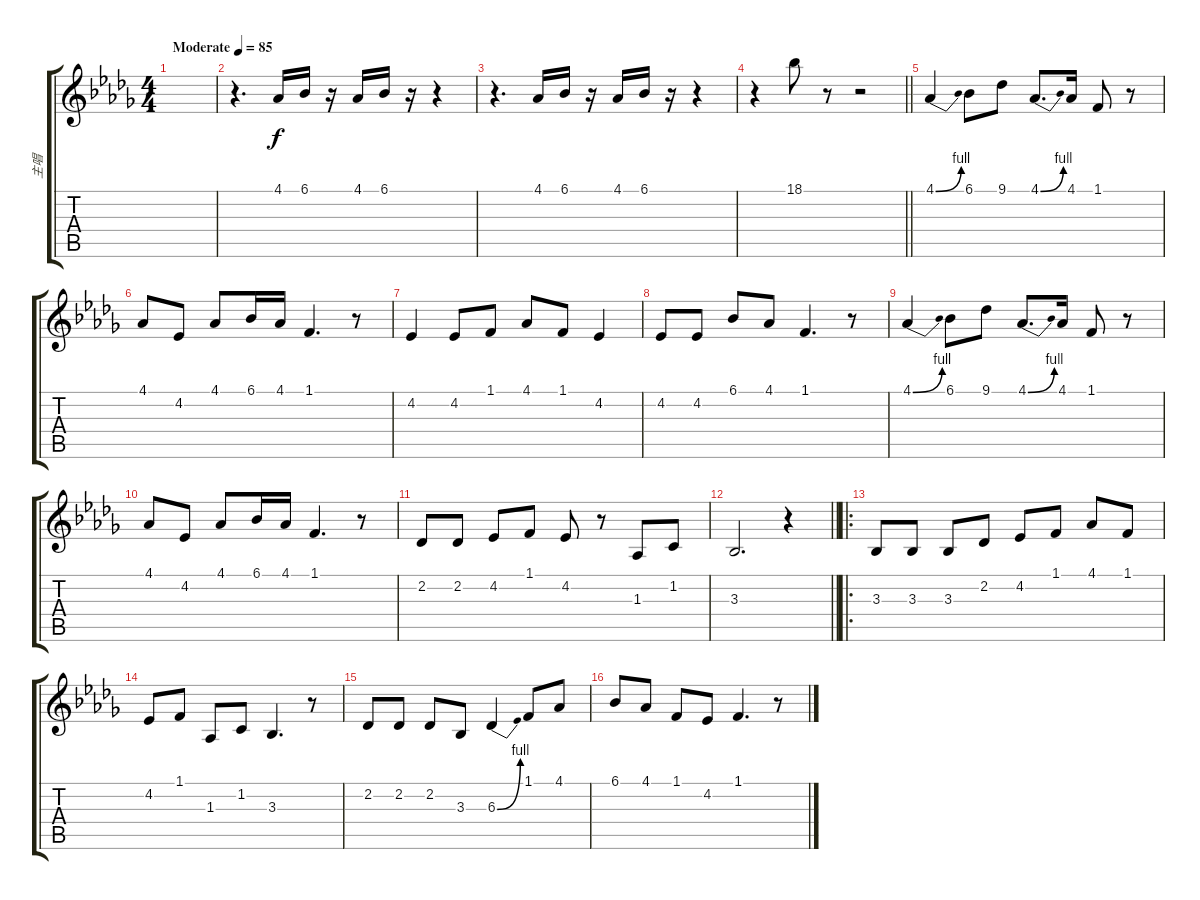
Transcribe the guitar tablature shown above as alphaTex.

\track ("主唱" "主唱") {instrument harmonica}
\staff {score tabs}
\tuning (E4 B3 G3 D3 A2 E2) {hide}
\ts (4 4)
\tempo (85 "Moderate")
\clef g2
\ks db
|
r.4{d} 4.1.16 6.1.16 r.16 4.1.16 6.1.16 r.16 r.4 |
r.4{d} 4.1.16 6.1.16 r.16 4.1.16 6.1.16 r.16 r.4{txt ""} |
\barLineRight lightlight
r.4 18.1.8 r.8 r.2 |
4.1{be (bend 0 0 60 4)}.4 6.1.8 9.1.8 4.1{be (bend 0 0 60 4)}.8{d} 4.1.16 1.1.8 r.8 |
4.1.8 4.2.8 4.1.8 6.1.16 4.1.16 1.1.4{d} r.8 |
4.2.4 4.2.8 1.1.8 4.1.8 1.1.8 4.2.4 |
4.2.8 4.2.8 6.1.8 4.1.8 1.1.4{d} r.8 |
4.1{be (bend 0 0 60 4)}.4 6.1.8 9.1.8 4.1{be (bend 0 0 60 4)}.8{d} 4.1.16 1.1.8 r.8 |
4.1.8 4.2.8 4.1.8 6.1.16 4.1.16 1.1.4{d} r.8 |
2.2.8 2.2.8 4.2.8 1.1.8 4.2.8 r.8 1.3.8 1.2.8 |
\barLineRight lightlight
3.3.2{d} r.4 |
\ro
3.3.8 3.3.8 3.3.8 2.2.8 4.2.8 1.1.8 4.1.8 1.1.8 |
4.2.8 1.1.8 1.3.8 1.2.8 3.3.4{d} r.8 |
2.2.8 2.2.8 2.2.8 3.3.8 6.3{be (bend 0 0 60 4)}.4 1.1.8 4.1.8 |
6.1.8 4.1.8 1.1.8 4.2.8 1.1.4{d} r.8
